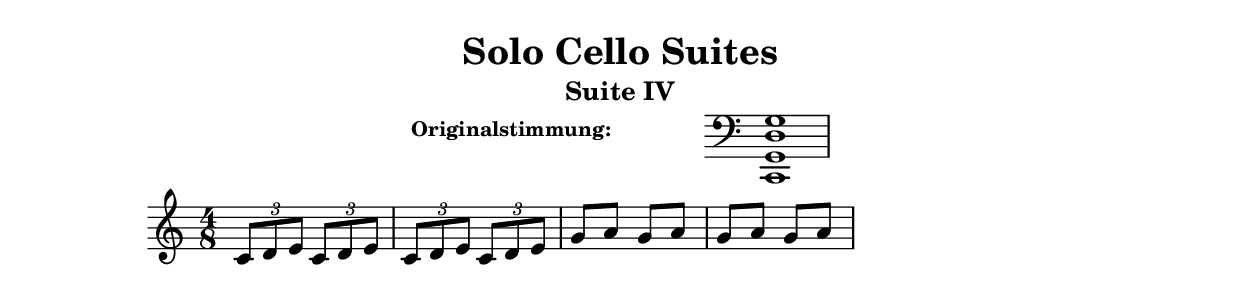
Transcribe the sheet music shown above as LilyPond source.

\header {
    texidoc = "Use \\score block as markup command."
}

\version "2.7.13"

tuning = \markup {
    \score {
	\new Staff \with {
	    \remove Time_signature_engraver
	} {
	    \clef bass  <c, g, d g>1
	}
	\layout { raggedright = ##t }
    }
}


\header {
    title = "Solo Cello Suites"
    subtitle = "Suite IV"
    subsubtitle = \markup { "Originalstimmung:" \tuning }
}

\relative {
    \time 4/8
    \times 2/3 { c'8 d e } \times 2/3 {c d e}
    \times 2/3 { c8 d e } \times 2/3 {c d e}
    g8 a8 g8 a 
    g8 a8 g8 a 
}

